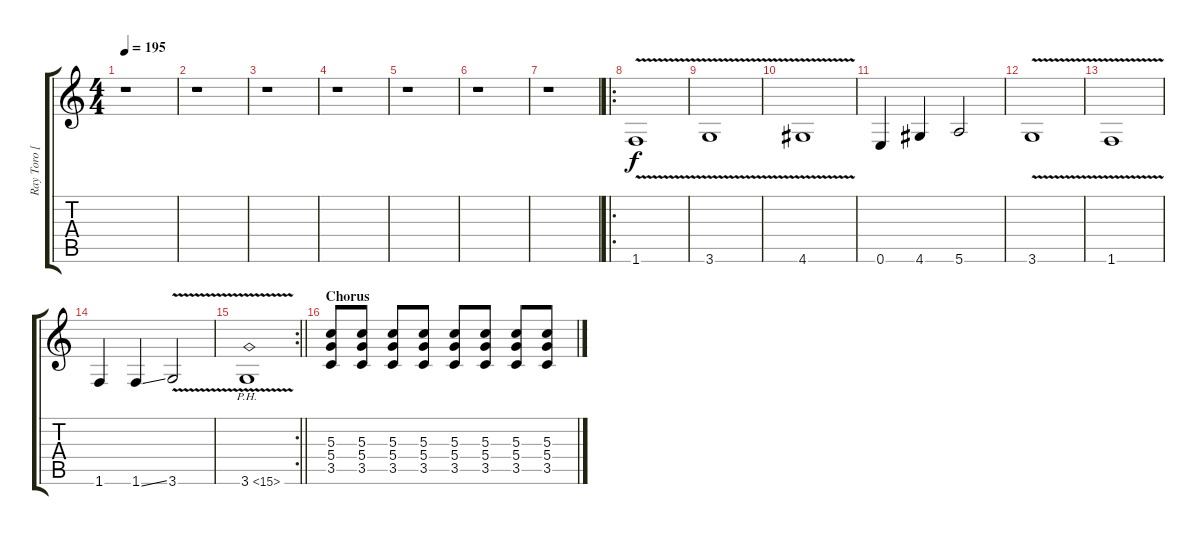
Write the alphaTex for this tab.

\track ("Ray Toro [Distortion]" "Ray Toro [") {instrument distortionguitar}
\staff {score tabs}
\tuning (E4 B3 G3 D3 A2 E2) {hide}
\ts (4 4)
\tempo 195
\clef g2
\ks c
r.1{dy f} |
r.1 |
r.1 |
r.1 |
r.1 |
r.1 |
r.1 |
\ro
1.6{v}.1 |
3.6{v}.1 |
4.6{v}.1 |
0.6.4 4.6.4 5.6.2 |
3.6{v}.1 |
1.6{v}.1 |
1.6.4 1.6{ss}.4 3.6{v}.2 |
\rc 2
\barLineRight lightlight
3.6{ph 12 v}.1 |
\section ("" "Chorus")
(5.3 5.4 3.5).8 (5.3 5.4 3.5).8 (5.3 5.4 3.5).8 (5.3 5.4 3.5).8 (5.3 5.4 3.5).8 (5.3 5.4 3.5).8 (5.3 5.4 3.5).8 (5.3 5.4 3.5).8
